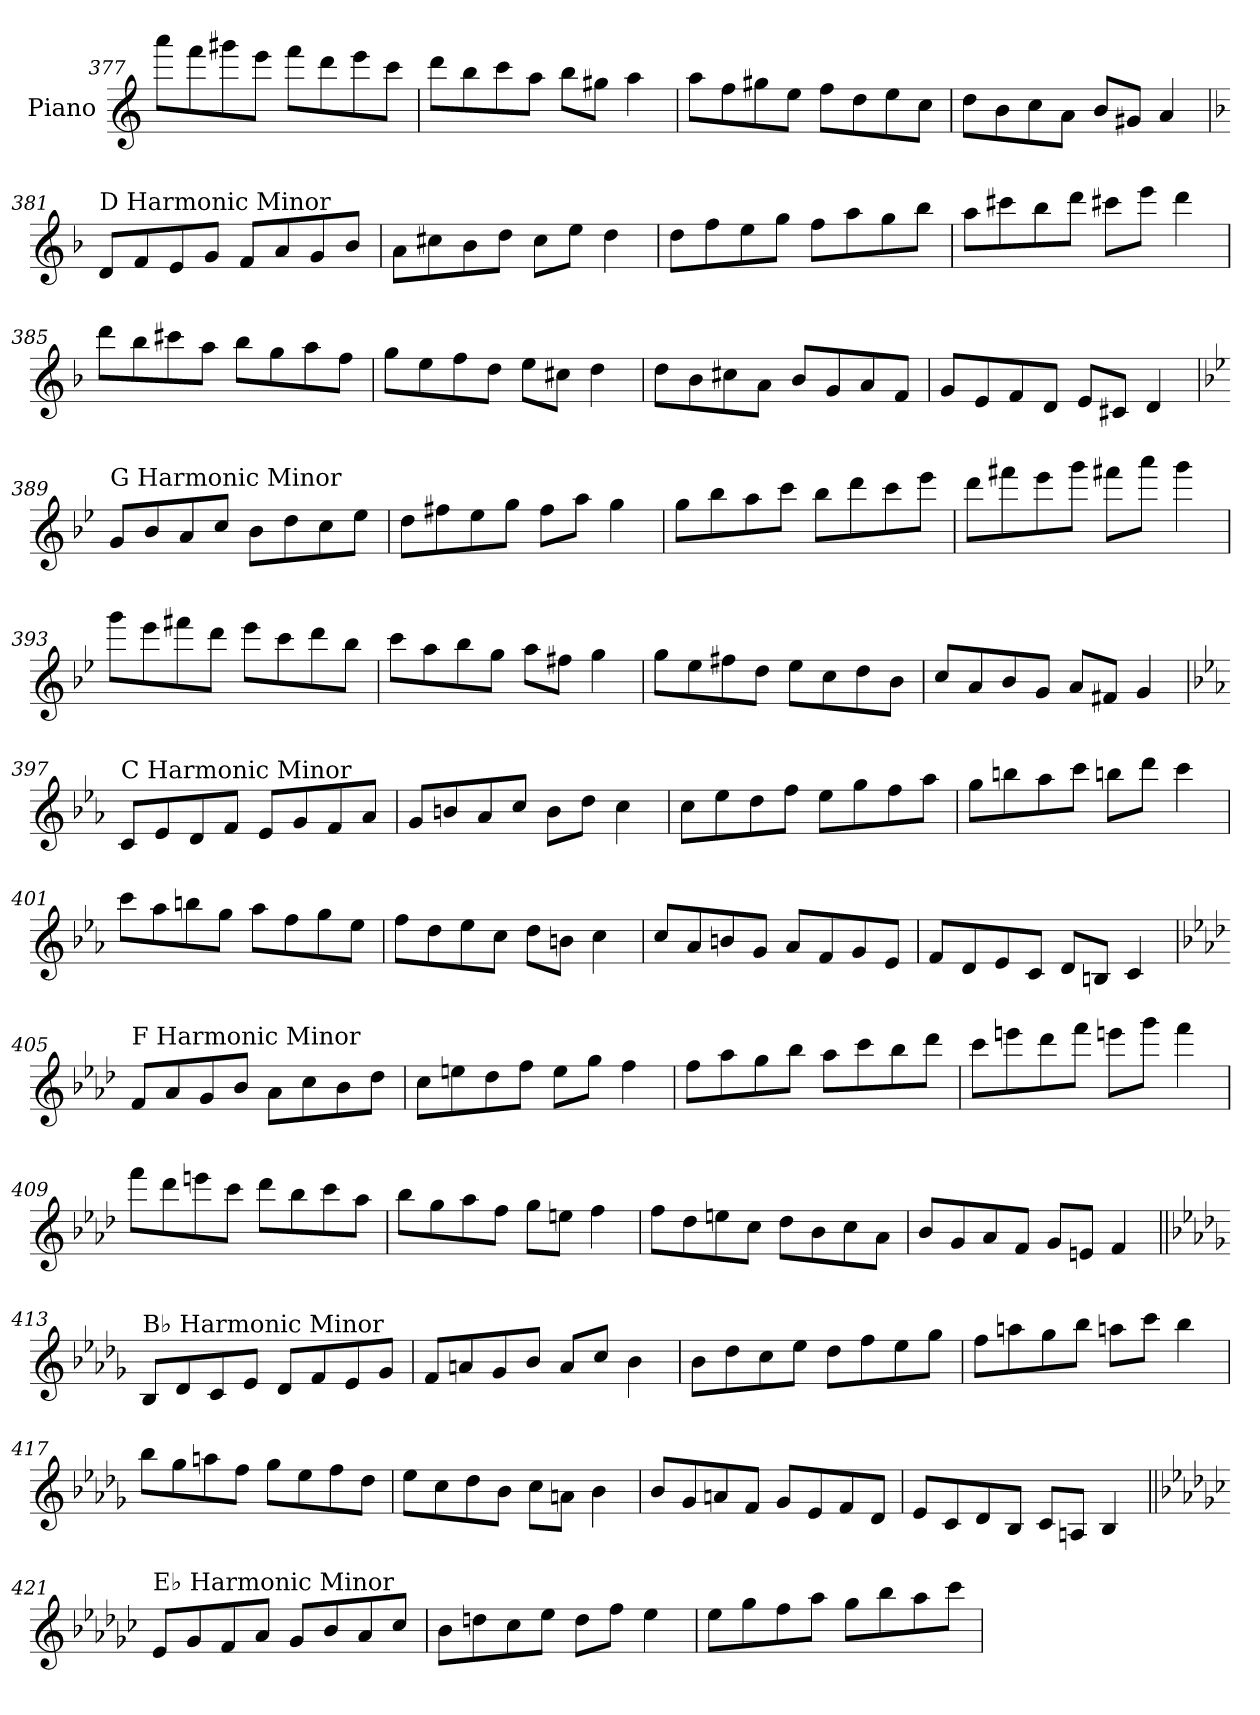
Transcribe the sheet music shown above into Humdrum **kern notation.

**kern
*part1
*staff1
*I"Piano
*I'Pno.
!!LO:LB:g=z
*clefG2
*k[]
=377
8aaa\L
8fff\
8ggg#X\
8eee\J
8fff\L
8ddd\
8eee\
8ccc\J
=378
8ddd\L
8bb\
8ccc\
8aa\J
8bb\L
8gg#X\J
4aa\
=379
8aa\L
8ff\
8gg#X\
8ee\J
8ff\L
8dd\
8ee\
8cc\J
=380
8dd\L
8b\
8cc\
8a\J
8b/L
8g#X/J
4a/
!!LO:LB:g=z
=381
*k[b-]
!LO:TX:a:t=D Harmonic Minor
8d/L
8f/
8e/
8g/J
8f/L
8a/
8g/
8b-/J
=382
8a\L
8cc#X\
8b-\
8dd\J
8cc#\L
8ee\J
4dd\
=383
8dd\L
8ff\
8ee\
8gg\J
8ff\L
8aa\
8gg\
8bb-\J
=384
8aa\L
8ccc#X\
8bb-\
8ddd\J
8ccc#X\L
8eee\J
4ddd\
!!LO:LB:g=z
=385
8ddd\L
8bb-\
8ccc#X\
8aa\J
8bb-\L
8gg\
8aa\
8ff\J
=386
8gg\L
8ee\
8ff\
8dd\J
8ee\L
8cc#X\J
4dd\
=387
8dd\L
8b-\
8cc#X\
8a\J
8b-/L
8g/
8a/
8f/J
=388
8g/L
8e/
8f/
8d/J
8e/L
8c#X/J
4d/
!!LO:LB:g=z
=389
*k[b-e-]
!LO:TX:a:t=G Harmonic Minor
8g/L
8b-/
8a/
8cc/J
8b-\L
8dd\
8cc\
8ee-\J
=390
8dd\L
8ff#X\
8ee-\
8gg\J
8ff#\L
8aa\J
4gg\
=391
8gg\L
8bb-\
8aa\
8ccc\J
8bb-\L
8ddd\
8ccc\
8eee-\J
=392
8ddd\L
8fff#X\
8eee-\
8ggg\J
8fff#X\L
8aaa\J
4ggg\
!!LO:LB:g=z
=393
8ggg\L
8eee-\
8fff#X\
8ddd\J
8eee-\L
8ccc\
8ddd\
8bb-\J
=394
8ccc\L
8aa\
8bb-\
8gg\J
8aa\L
8ff#X\J
4gg\
=395
8gg\L
8ee-\
8ff#X\
8dd\J
8ee-\L
8cc\
8dd\
8b-\J
=396
8cc/L
8a/
8b-/
8g/J
8a/L
8f#X/J
4g/
!!LO:LB:g=z
=397
*k[b-e-a-]
!LO:TX:a:t=C Harmonic Minor
8c/L
8e-/
8d/
8f/J
8e-/L
8g/
8f/
8a-/J
=398
8g/L
8bn/
8a-/
8cc/J
8b\L
8dd\J
4cc\
=399
8cc\L
8ee-\
8dd\
8ff\J
8ee-\L
8gg\
8ff\
8aa-\J
=400
8gg\L
8bbn\
8aa-\
8ccc\J
8bbn\L
8ddd\J
4ccc\
!!LO:LB:g=z
=401
8ccc\L
8aa-\
8bbn\
8gg\J
8aa-\L
8ff\
8gg\
8ee-\J
=402
8ff\L
8dd\
8ee-\
8cc\J
8dd\L
8bn\J
4cc\
=403
8cc/L
8a-/
8bn/
8g/J
8a-/L
8f/
8g/
8e-/J
=404
8f/L
8d/
8e-/
8c/J
8d/L
8Bn/J
4c/
!!LO:PB:g=z
=405
*k[b-e-a-d-]
!LO:TX:a:t=F Harmonic Minor
8f/L
8a-/
8g/
8b-/J
8a-\L
8cc\
8b-\
8dd-\J
=406
8cc\L
8een\
8dd-\
8ff\J
8ee\L
8gg\J
4ff\
=407
8ff\L
8aa-\
8gg\
8bb-\J
8aa-\L
8ccc\
8bb-\
8ddd-\J
=408
8ccc\L
8eeen\
8ddd-\
8fff\J
8eeen\L
8ggg\J
4fff\
!!LO:LB:g=z
=409
8fff\L
8ddd-\
8eeen\
8ccc\J
8ddd-\L
8bb-\
8ccc\
8aa-\J
=410
8bb-\L
8gg\
8aa-\
8ff\J
8gg\L
8een\J
4ff\
=411
8ff\L
8dd-\
8een\
8cc\J
8dd-\L
8b-\
8cc\
8a-\J
=412
8b-/L
8g/
8a-/
8f/J
8g/L
8en/J
4f/
!!LO:LB:g=z
=413||
*k[b-e-a-d-g-]
!LO:TX:a:t=B♭ Harmonic Minor
8B-/L
8d-/
8c/
8e-/J
8d-/L
8f/
8e-/
8g-/J
=414
8f/L
8an/
8g-/
8b-/J
8a/L
8cc/J
4b-\
=415
8b-\L
8dd-\
8cc\
8ee-\J
8dd-\L
8ff\
8ee-\
8gg-\J
=416
8ff\L
8aan\
8gg-\
8bb-\J
8aan\L
8ccc\J
4bb-\
!!LO:LB:g=z
=417
8bb-\L
8gg-\
8aan\
8ff\J
8gg-\L
8ee-\
8ff\
8dd-\J
=418
8ee-\L
8cc\
8dd-\
8b-\J
8cc\L
8an\J
4b-\
=419
8b-/L
8g-/
8an/
8f/J
8g-/L
8e-/
8f/
8d-/J
=420
8e-/L
8c/
8d-/
8B-/J
8c/L
8An/J
4B-/
!!LO:LB:g=z
=421||
*k[b-e-a-d-g-c-]
!LO:TX:a:t=E♭ Harmonic Minor
8e-/L
8g-/
8f/
8a-/J
8g-/L
8b-/
8a-/
8cc-/J
=422
8b-\L
8ddn\
8cc-\
8ee-\J
8dd\L
8ff\J
4ee-\
=423
8ee-\L
8gg-\
8ff\
8aa-\J
8gg-\L
8bb-\
8aa-\
8ccc-\J
=
*-
